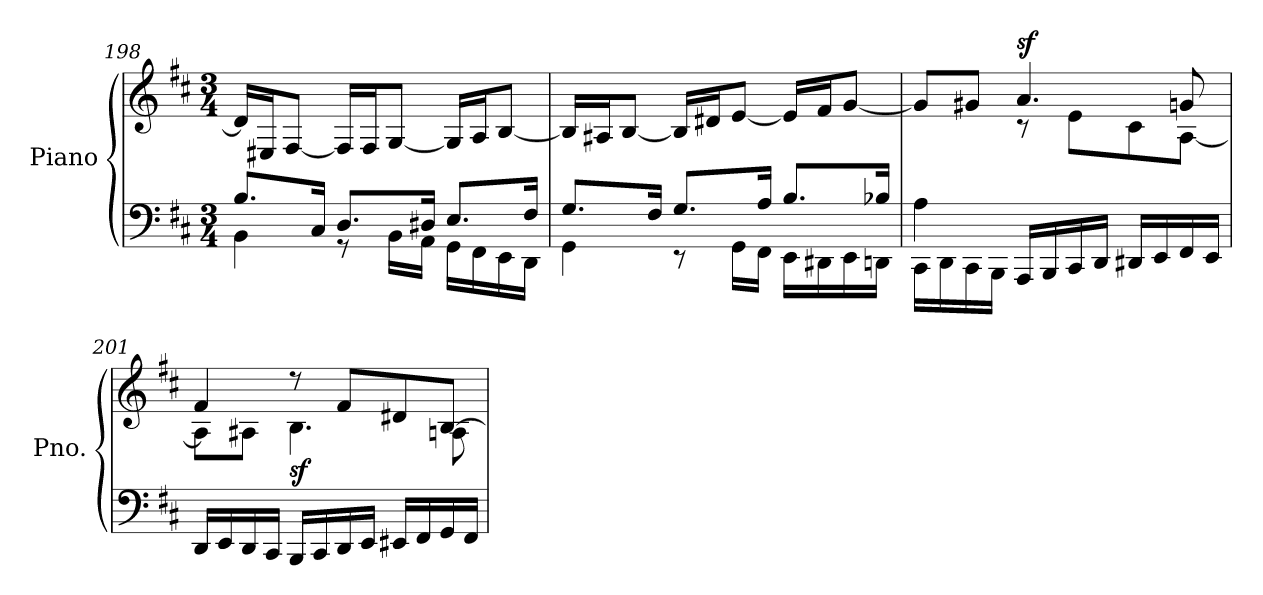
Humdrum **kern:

**kern	**kern	**dynam
*part1	*part1	*part1
*staff2	*staff1	*staff1/2
*I"Piano	*	*
*I'Pno.	*	*
*clefF4	*clefG2	*
*k[f#c#]	*k[f#c#]	*
*M3/4	*M3/4	*
=198	=198	=198
*^	*	*
8.B/L	4BB\	16d/LL]	.
.	.	16E#X/J	.
.	.	[8F#/J	.
16C#/Jk	.	.	.
8.D/L	8r	16F#/LL]	.
.	.	16F#/J	.
.	16BB\LL	[8G/J	.
16D#X/Jk	16AA\JJ	.	.
8.E/L	16GG\LL	16G/LL]	.
.	16FF#\	16A/J	.
.	16EE\	[8B/J	.
16F#/Jk	16DD\JJ	.	.
!!LO:PB:g=z
=199	=199	=199	=199
8.G/L	4GG\	16B/LL]	.
.	.	16A#X/J	.
.	.	[8B/J	.
16F#/Jk	.	.	.
8.G/L	8r	16B/LL]	.
.	.	16d#X/J	.
.	16GG\LL	[8e/J	.
16A/Jk	16FF#\JJ	.	.
8.B/L	16EE\LL	16e/LL]	.
.	16DD#X\	16f#/J	.
.	16EE\	[8g/J	.
16B-X/Jk	16DDn\JJ	.	.
=200	=200	=200	=200
*	*	*^	*
4A\	16CC#\LL	8g/L]	4ryy	.
.	16DD\	.	.	.
.	16CC#\	8g#X/J	.	.
.	16BBB\JJ	.	.	.
!	!	!	!	!LO:DY:a
2ryy	16AAA/LL	4.a/	8r	sf
.	16BBB/	.	.	.
.	16CC#/	.	8e\L	.
.	16DD/JJ	.	.	.
.	16DD#X/LL	.	8c#\	.
.	16EE/	.	.	.
.	16FF#/	8gn/	[8A\J	.
.	16EE/JJ	.	.	.
*v	*v	*	*	*
!!LO:LB:g=z	!!
=201	=201	=201	=201
16DD/LL	4f#/	8A\L]	.
16EE/	.	.	.
16DD/	.	8A#X\J	.
16CC#/JJ	.	.	.
!	!	!	!LO:DY:b
16BBB/LL	8r	4.B\	sf
16CC#/	.	.	.
16DD/	8f#/L	.	.
16EE/JJ	.	.	.
16EE#X/LL	8d#X/	.	.
16FF#/	.	.	.
16GG/	[8B/J	8An\	.
16FF#/JJ	.	.	.
*	*v	*v	*
=	=	=
*-	*-	*-
